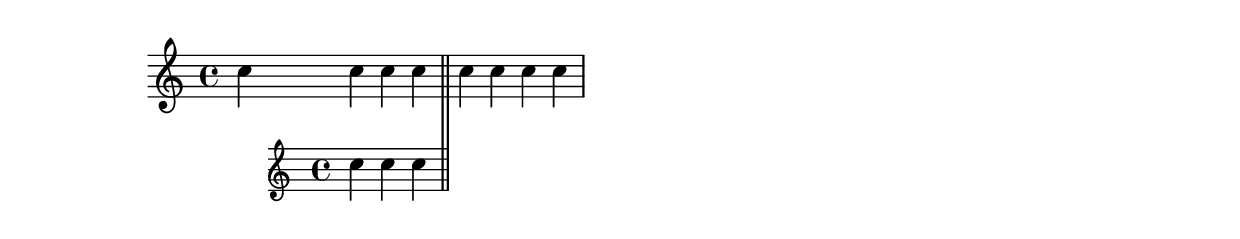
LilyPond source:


\header { texidoc = " Staves starting and ending halfway include clefs
    and bar lines.  " }

\version "2.3.4"

\score {
    \new StaffGroup  \relative c''  <<
	\new Staff { c4  c c c \bar "||" c c c c }
	{ \skip 4 \new Staff { c c c } }
    >>
	\paper {}	       
	 }
